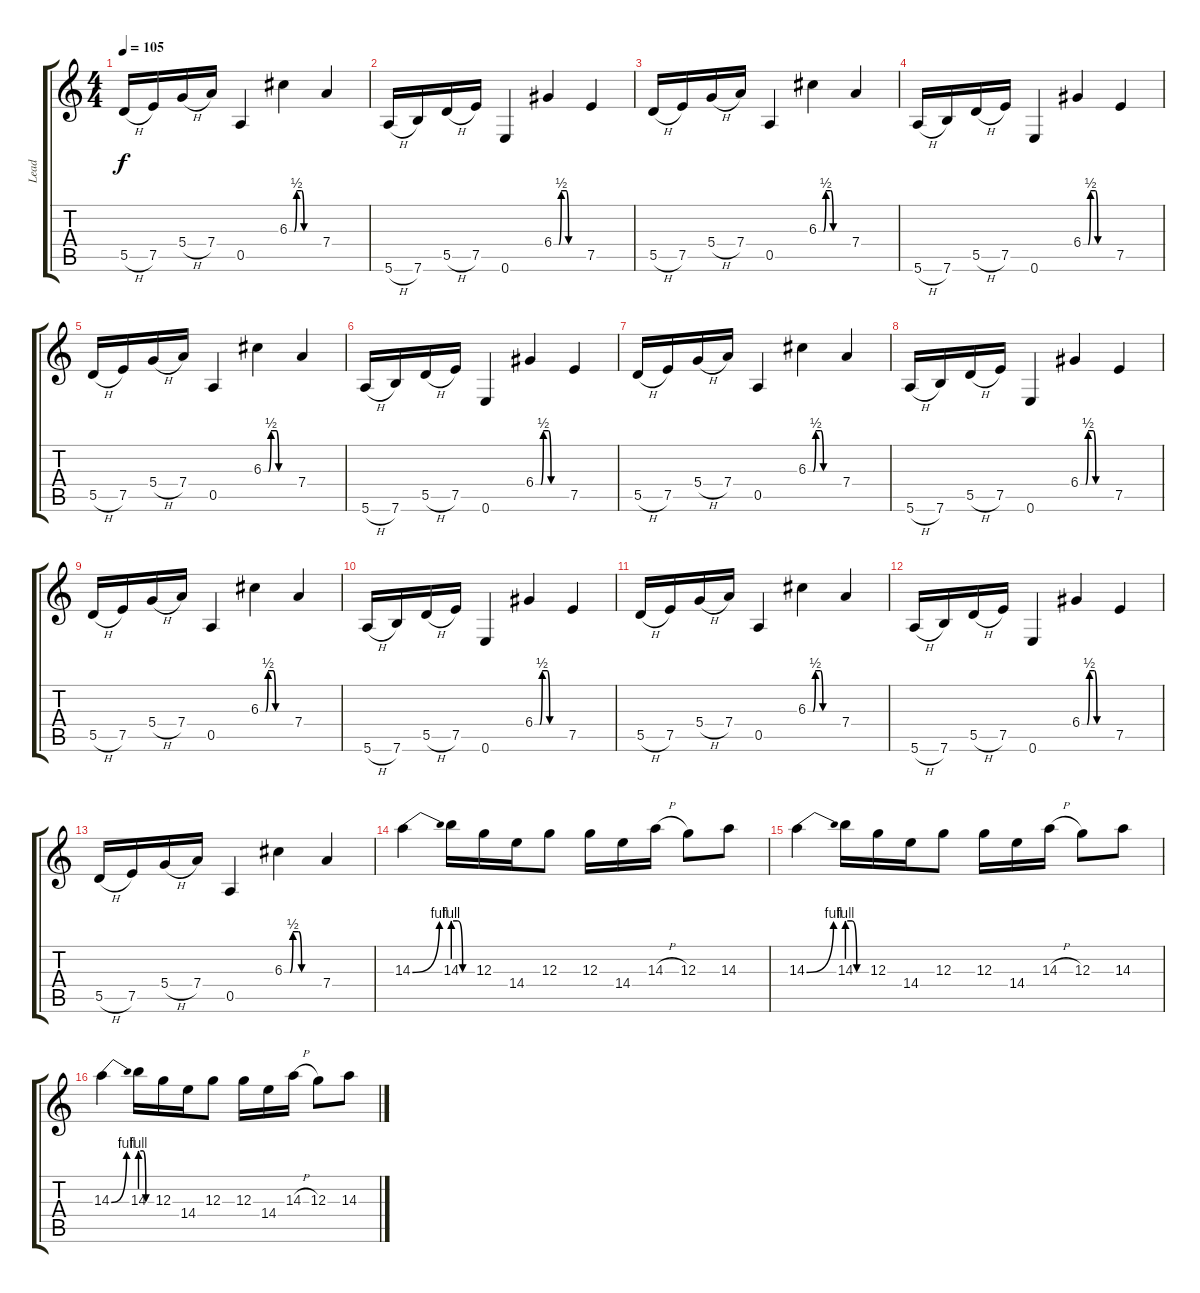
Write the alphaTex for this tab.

\track ("Lead" "Lead") {instrument overdrivenguitar}
\staff {score tabs}
\tuning (E4 B3 G3 D3 A2 E2) {hide}
\ts (4 4)
\tempo 105
\clef g2
\ks c
5.5{h}.16{dy f} 7.5.16 5.4{h}.16 7.4.16 0.5.4 6.3{be (custom 0 0 10 0 15 2 25 2 30 0 60 0)}.4 7.4.4 |
5.6{h}.16 7.6.16 5.5{h}.16 7.5.16 0.6.4 6.4{be (custom 0 0 10 0 15 2 25 2 30 0 45 0 60 0)}.4 7.5.4 |
5.5{h}.16 7.5.16 5.4{h}.16 7.4.16 0.5.4 6.3{be (custom 0 0 10 0 15 2 25 2 30 0 60 0)}.4 7.4.4 |
5.6{h}.16 7.6.16 5.5{h}.16 7.5.16 0.6.4 6.4{be (custom 0 0 10 0 15 2 25 2 30 0 45 0 60 0)}.4 7.5.4 |
5.5{h}.16 7.5.16 5.4{h}.16 7.4.16 0.5.4 6.3{be (custom 0 0 10 0 15 2 25 2 30 0 60 0)}.4 7.4.4 |
5.6{h}.16 7.6.16 5.5{h}.16 7.5.16 0.6.4 6.4{be (custom 0 0 10 0 15 2 25 2 30 0 45 0 60 0)}.4 7.5.4 |
5.5{h}.16 7.5.16 5.4{h}.16 7.4.16 0.5.4 6.3{be (custom 0 0 10 0 15 2 25 2 30 0 60 0)}.4 7.4.4 |
5.6{h}.16 7.6.16 5.5{h}.16 7.5.16 0.6.4 6.4{be (custom 0 0 10 0 15 2 25 2 30 0 45 0 60 0)}.4 7.5.4 |
5.5{h}.16 7.5.16 5.4{h}.16 7.4.16 0.5.4 6.3{be (custom 0 0 10 0 15 2 25 2 30 0 60 0)}.4 7.4.4 |
5.6{h}.16 7.6.16 5.5{h}.16 7.5.16 0.6.4 6.4{be (custom 0 0 10 0 15 2 25 2 30 0 45 0 60 0)}.4 7.5.4 |
5.5{h}.16 7.5.16 5.4{h}.16 7.4.16 0.5.4 6.3{be (custom 0 0 10 0 15 2 25 2 30 0 60 0)}.4 7.4.4 |
5.6{h}.16 7.6.16 5.5{h}.16 7.5.16 0.6.4 6.4{be (custom 0 0 10 0 15 2 25 2 30 0 45 0 60 0)}.4 7.5.4 |
5.5{h}.16 7.5.16 5.4{h}.16 7.4.16 0.5.4 6.3{be (custom 0 0 10 0 15 2 25 2 30 0 60 0)}.4 7.4.4 |
14.3{be (bend 0 0 60 4)}.4 14.3{be (custom 0 4 15 4 30 0 60 0)}.16 12.3.16 14.4.16 12.3.8 12.3.16 14.4.16 14.3{h}.16 12.3.8 14.3.8 |
14.3{be (bend 0 0 60 4)}.4 14.3{be (custom 0 4 15 4 30 0 60 0)}.16 12.3.16 14.4.16 12.3.8 12.3.16 14.4.16 14.3{h}.16 12.3.8 14.3.8 |
14.3{be (bend 0 0 60 4)}.4 14.3{be (custom 0 4 15 4 30 0 60 0)}.16 12.3.16 14.4.16 12.3.8 12.3.16 14.4.16 14.3{h}.16 12.3.8 14.3.8
